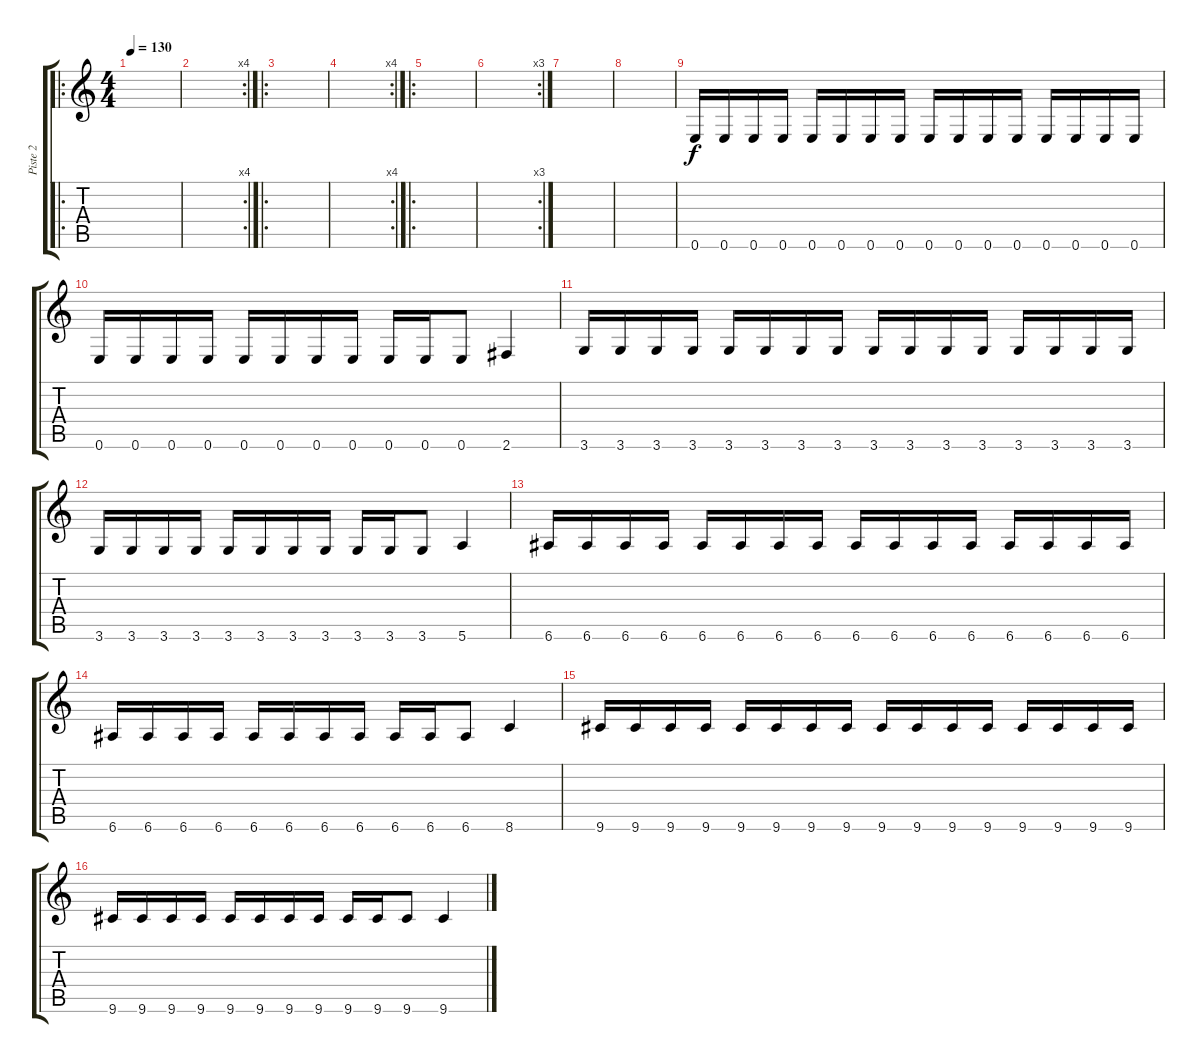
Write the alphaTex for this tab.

\track ("Piste 2" "Piste 2") {instrument distortionguitar}
\staff {score tabs}
\tuning (E4 B3 G3 D3 A2 E2) {hide}
\ro
\ts (4 4)
\tempo 130
\clef g2
\ks c
|
\rc 4
|
\ro
|
\rc 4
|
\ro
|
\rc 3
|
|
|
0.6.16 0.6.16 0.6.16 0.6.16 0.6.16 0.6.16 0.6.16 0.6.16 0.6.16 0.6.16 0.6.16 0.6.16 0.6.16 0.6.16 0.6.16 0.6.16 |
0.6.16 0.6.16 0.6.16 0.6.16 0.6.16 0.6.16 0.6.16 0.6.16 0.6.16 0.6.16 0.6.8 2.6.4 |
3.6.16 3.6.16 3.6.16 3.6.16 3.6.16 3.6.16 3.6.16 3.6.16 3.6.16 3.6.16 3.6.16 3.6.16 3.6.16 3.6.16 3.6.16 3.6.16 |
3.6.16 3.6.16 3.6.16 3.6.16 3.6.16 3.6.16 3.6.16 3.6.16 3.6.16 3.6.16 3.6.8 5.6.4 |
6.6.16 6.6.16 6.6.16 6.6.16 6.6.16 6.6.16 6.6.16 6.6.16 6.6.16 6.6.16 6.6.16 6.6.16 6.6.16 6.6.16 6.6.16 6.6.16 |
6.6.16 6.6.16 6.6.16 6.6.16 6.6.16 6.6.16 6.6.16 6.6.16 6.6.16 6.6.16 6.6.8 8.6.4 |
9.6.16 9.6.16 9.6.16 9.6.16 9.6.16 9.6.16 9.6.16 9.6.16 9.6.16 9.6.16 9.6.16 9.6.16 9.6.16 9.6.16 9.6.16 9.6.16 |
9.6.16 9.6.16 9.6.16 9.6.16 9.6.16 9.6.16 9.6.16 9.6.16 9.6.16 9.6.16 9.6.8 9.6{ss}.4
